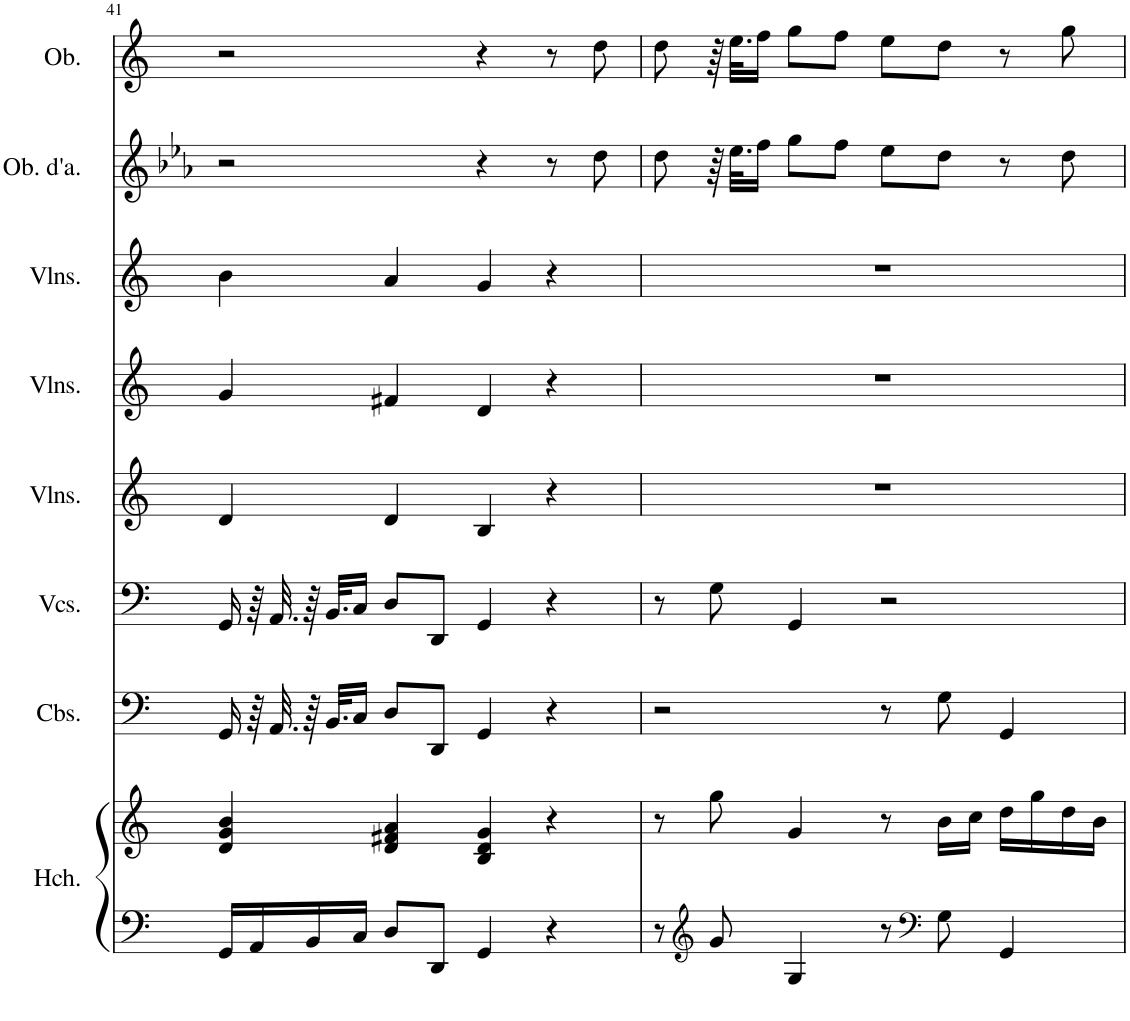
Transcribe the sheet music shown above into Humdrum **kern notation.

**kern	**kern	**kern	**kern	**kern	**kern	**kern	**kern	**kern
*part8	*part8	*part7	*part6	*part5	*part4	*part3	*part2	*part1
*staff9	*staff8	*staff7	*staff6	*staff5	*staff4	*staff3	*staff2	*staff1
*I"Harpsichord, Harpsichord	*	*I"Contrabasses, Double Bass	*I"Violoncellos, Cello	*I"Violins, Viola	*I"Violins, Violin II	*I"Violins, Violin I	*I"Oboe d'amore	*I"Oboe
*I'Hch.	*	*I'Cbs.	*I'Vcs.	*I'Vlns.	*I'Vlns.	*I'Vlns.	*I'Ob. d'a.	*I'Ob.
!!LO:PB:g=z
*clefF4	*clefG2	*clefF4	*clefF4	*clefG2	*clefG2	*clefG2	*clefG2	*clefG2
*	*	*Trd7c12	*	*	*	*	*Trd2c3	*
*k[]	*k[]	*k[]	*k[]	*k[]	*k[]	*k[]	*k[b-e-a-]	*k[]
*M4/4	*M4/4	*M4/4	*M4/4	*M4/4	*M4/4	*M4/4	*M4/4	*M4/4
=41	=41	=41	=41	=41	=41	=41	=41	=41
16GG/LL	4d/ 4g/ 4b/	16GG/	16GG/	4d/	4g/	4b\	2r	2r
16AA/	.	64r	64r	.	.	.	.	.
.	.	32.AA/	32.AA/	.	.	.	.	.
16BB/	.	64r	64r	.	.	.	.	.
.	.	32.BB/KLL	32.BB/KLL	.	.	.	.	.
16C/JJ	.	16C/JJ	16C/JJ	.	.	.	.	.
8D/L	4d/ 4f#X/ 4a/	8D/L	8D/L	4d/	4f#X/	4a/	.	.
8DD/J	.	8DD/J	8DD/J	.	.	.	.	.
4GG/	4B/ 4d/ 4g/	4GG/	4GG/	4B/	4d/	4g/	4r	4r
4r	4r	4r	4r	4r	4r	4r	8r	8r
.	.	.	.	.	.	.	8dd\	8dd\
=42	=42	=42	=42	=42	=42	=42	=42	=42
8r	8r	2r	8r	1r	1r	1r	8dd\	8dd\
*clefG2	*	*	*	*	*	*	*	*
8g/	8gg\	.	8G\	.	.	.	64r	64r
.	.	.	.	.	.	.	32.ee-\KLL	32.ee\KLL
.	.	.	.	.	.	.	16ff\JJ	16ff\JJ
4G/	4g/	.	4GG/	.	.	.	8gg\L	8gg\L
.	.	.	.	.	.	.	8ff\J	8ff\J
8r	8r	8r	2r	.	.	.	8ee-\L	8ee\L
*clefF4	*	*	*	*	*	*	*	*
8G\	16b\LL	8G\	.	.	.	.	8dd\J	8dd\J
.	16cc\JJ	.	.	.	.	.	.	.
4GG/	16dd\LL	4GG/	.	.	.	.	8r	8r
.	16gg\	.	.	.	.	.	.	.
.	16dd\	.	.	.	.	.	8dd\	8gg\
.	16b\JJ	.	.	.	.	.	.	.
=	=	=	=	=	=	=	=	=
*-	*-	*-	*-	*-	*-	*-	*-	*-
